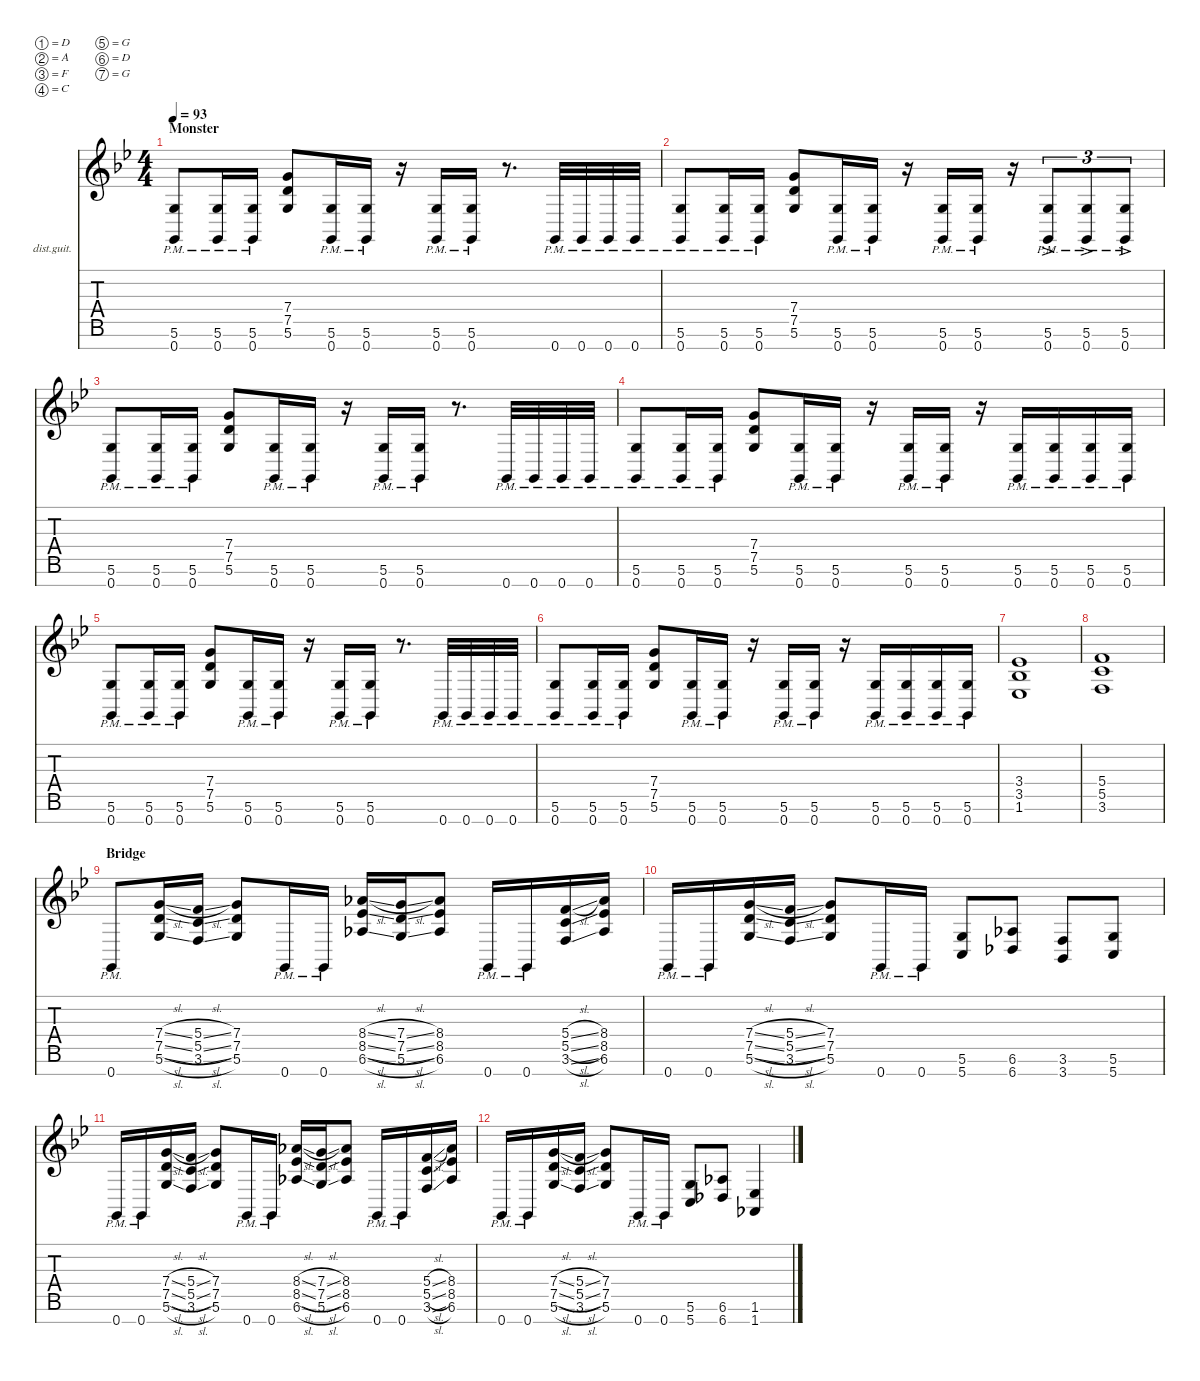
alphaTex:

\defaultSystemsLayout 2
\hideDynamics
\bracketExtendMode nobrackets
\firstSystemTrackNameOrientation horizontal
\otherSystemsTrackNameOrientation horizontal
\track ("Rhytm" "dist.guit.") {defaultSystemsLayout 2 solo instrument distortionguitar}
\staff {score tabs}
\tuning (D4 A3 F3 C3 G2 D2 G1)
\ts (4 4)
\section ("" "Monster")
\tempo 93
\clef g2
\ks gminor
(0.7{pm} 5.6{pm}).8{dy mf} (0.7{pm} 5.6{pm}).16 (0.7{pm} 5.6{pm}).16 (5.6 7.5 7.4).8 (0.7{pm} 5.6{pm}).16 (0.7{pm} 5.6{pm}).16 r.16 (0.7{pm} 5.6{pm}).16 (0.7{pm} 5.6{pm}).16 r.8{d} 0.7{pm}.32 0.7{pm}.32 0.7{pm}.32 0.7{pm}.32 |
(0.7{pm} 5.6{pm}).8 (0.7{pm} 5.6{pm}).16 (0.7{pm} 5.6{pm}).16 (5.6 7.5 7.4).8 (0.7{pm} 5.6{pm}).16 (0.7{pm} 5.6{pm}).16 r.16 (0.7{pm} 5.6{pm}).16 (0.7{pm} 5.6{pm}).16 r.16 (0.7{ac pm} 5.6{ac pm}).8{tu (3 2)} (0.7{ac pm} 5.6{ac pm}).8{tu (3 2)} (0.7{ac pm} 5.6{ac pm}).8{tu (3 2)} |
(0.7{pm} 5.6{pm}).8 (0.7{pm} 5.6{pm}).16 (0.7{pm} 5.6{pm}).16 (5.6 7.5 7.4).8 (0.7{pm} 5.6{pm}).16 (0.7{pm} 5.6{pm}).16 r.16 (0.7{pm} 5.6{pm}).16 (0.7{pm} 5.6{pm}).16 r.8{d} 0.7{pm}.32 0.7{pm}.32 0.7{pm}.32 0.7{pm}.32 |
(0.7{pm} 5.6{pm}).8 (0.7{pm} 5.6{pm}).16 (0.7{pm} 5.6{pm}).16 (5.6 7.5 7.4).8 (0.7{pm} 5.6{pm}).16 (0.7{pm} 5.6{pm}).16 r.16 (0.7{pm} 5.6{pm}).16 (0.7{pm} 5.6{pm}).16 r.16 (0.7{pm} 5.6{pm}).16 (0.7{pm} 5.6{pm}).16 (0.7{pm} 5.6{pm}).16 (0.7{pm} 5.6{pm}).16 |
(0.7{pm} 5.6{pm}).8 (0.7{pm} 5.6{pm}).16 (0.7{pm} 5.6{pm}).16 (5.6 7.5 7.4).8 (0.7{pm} 5.6{pm}).16 (0.7{pm} 5.6{pm}).16 r.16 (0.7{pm} 5.6{pm}).16 (0.7{pm} 5.6{pm}).16 r.8{d} 0.7{pm}.32 0.7{pm}.32 0.7{pm}.32 0.7{pm}.32 |
(0.7{pm} 5.6{pm}).8 (0.7{pm} 5.6{pm}).16 (0.7{pm} 5.6{pm}).16 (5.6 7.5 7.4).8 (0.7{pm} 5.6{pm}).16 (0.7{pm} 5.6{pm}).16 r.16 (0.7{pm} 5.6{pm}).16 (0.7{pm} 5.6{pm}).16 r.16 (0.7{pm} 5.6{pm}).16 (0.7{pm} 5.6{pm}).16 (0.7{pm} 5.6{pm}).16 (0.7{pm} 5.6{pm}).16 |
(1.6 3.5 3.4).1 |
(3.6 5.5 5.4).1 |
\section ("" "Bridge")
0.7{pm}.8 (5.6{sl} 7.5{sl} 7.4{sl}).16 (3.6{sl} 5.5{sl} 5.4{sl}).16 (5.6 7.5 7.4).8 0.7{pm}.16 0.7{pm}.16 (6.6{sl} 8.5{sl} 8.4{sl}).16 (5.6{sl} 7.5{sl} 7.4{sl}).16 (6.6 8.5 8.4).8 0.7{pm}.16 0.7{pm}.16 (3.6{sl} 5.5{sl} 5.4{sl}).16 (6.6 8.5 8.4).16 |
0.7{pm}.16 0.7{pm}.16 (5.6{sl} 7.5{sl} 7.4{sl}).16 (3.6{sl} 5.5{sl} 5.4{sl}).16 (5.6 7.5 7.4).8 0.7{pm}.16 0.7{pm}.16 (5.7 5.6).8 (6.7 6.6).8 (3.7 3.6).8 (5.7 5.6).8 |
0.7{pm}.16 0.7{pm}.16 (5.6{sl} 7.5{sl} 7.4{sl}).16 (3.6{sl} 5.5{sl} 5.4{sl}).16 (5.6 7.5 7.4).8 0.7{pm}.16 0.7{pm}.16 (6.6{sl} 8.5{sl} 8.4{sl}).16 (5.6{sl} 7.5{sl} 7.4{sl}).16 (6.6 8.5 8.4).8 0.7{pm}.16 0.7{pm}.16 (3.6{sl} 5.5{sl} 5.4{sl}).16 (6.6 8.5 8.4).16 |
0.7{pm}.16 0.7{pm}.16 (5.6{sl} 7.5{sl} 7.4{sl}).16 (3.6{sl} 5.5{sl} 5.4{sl}).16 (5.6 7.5 7.4).8 0.7{pm}.16 0.7{pm}.16 (5.7 5.6).8 (6.7 6.6).8 (1.7 1.6).4
